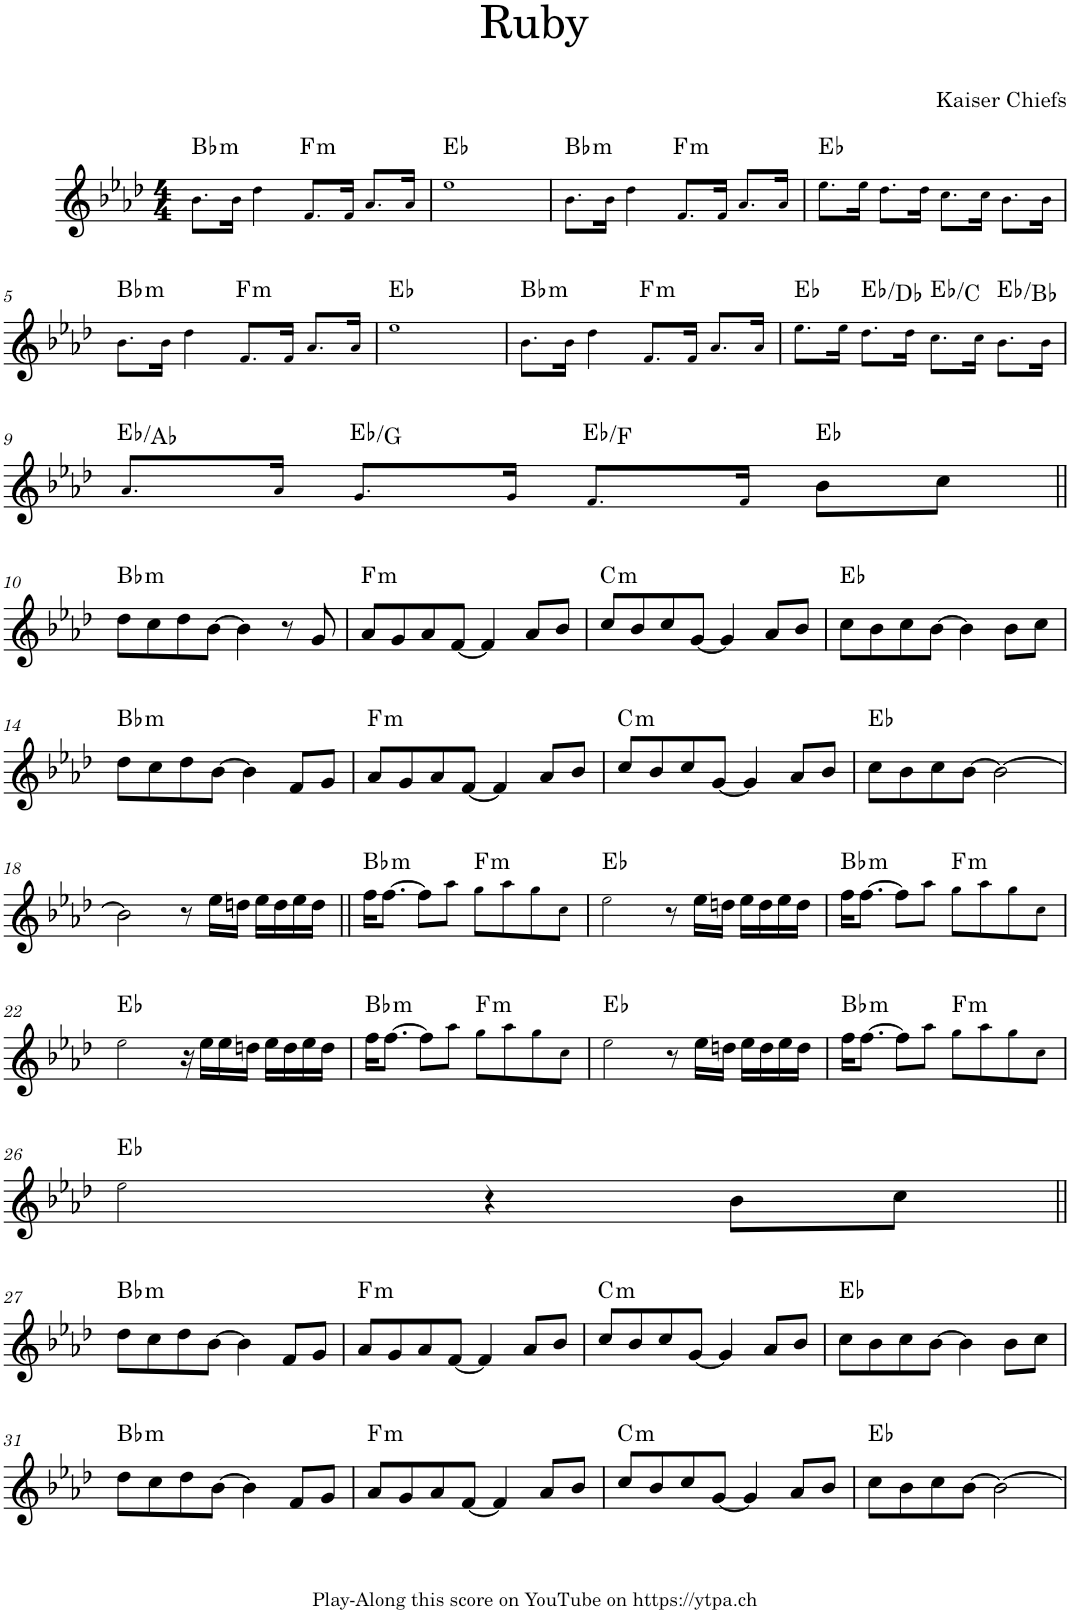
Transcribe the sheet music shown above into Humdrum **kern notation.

**kern	**harte
*part1	*part1
*staff1	*
*I"Piano	*
*I'Pno.	*
*clefG2	*
*k[b-e-a-d-]	*
*M4/4	*
=1	=1
!	!LO:H:kt=m
8.b-!\L	Bb:min
16b-!\Jk	.
4dd-!\	.
!	!LO:H:kt=m
8.f!/L	F:min
16f!/Jk	.
8.a-!/L	.
16a-!/Jk	.
=2	=2
1ee-!	Eb:maj
=3	=3
!	!LO:H:kt=m
8.b-!\L	Bb:min
16b-!\Jk	.
4dd-!\	.
!	!LO:H:kt=m
8.f!/L	F:min
16f!/Jk	.
8.a-!/L	.
16a-!/Jk	.
=4	=4
8.ee-!\L	Eb:maj
16ee-!\Jk	.
8.dd-!\L	.
16dd-!\Jk	.
8.cc!\L	.
16cc!\Jk	.
8.b-!\L	.
16b-!\Jk	.
!!LO:LB:g=z
=5	=5
!	!LO:H:kt=m
8.b-!\L	Bb:min
16b-!\Jk	.
4dd-!\	.
!	!LO:H:kt=m
8.f!/L	F:min
16f!/Jk	.
8.a-!/L	.
16a-!/Jk	.
=6	=6
1ee-!	Eb:maj
=7	=7
!	!LO:H:kt=m
8.b-!\L	Bb:min
16b-!\Jk	.
4dd-!\	.
!	!LO:H:kt=m
8.f!/L	F:min
16f!/Jk	.
8.a-!/L	.
16a-!/Jk	.
=8	=8
8.ee-!\L	Eb:maj
16ee-!\Jk	.
8.dd-!\L	Eb:maj/b7
16dd-!\Jk	.
8.cc!\L	Eb:maj/6
16cc!\Jk	.
8.b-!\L	Eb:maj/5
16b-!\Jk	.
!!LO:LB:g=z
=9	=9
8.a-!/L	Eb:maj/4
16a-!/Jk	.
8.g!/L	Eb:maj/3
16g!/Jk	.
8.f!/L	Eb:maj/2
16f!/Jk	.
8b-\L	Eb:maj
8cc\J	.
!!LO:LB:g=z
=10||	=10||
!	!LO:H:kt=m
8dd-\L	Bb:min
8cc\	.
8dd-\	.
[8b-\J	.
4b-\]	.
8r	.
8g/	.
=11	=11
!	!LO:H:kt=m
8a-/L	F:min
8g/	.
8a-/	.
[8f/J	.
4f/]	.
8a-/L	.
8b-/J	.
=12	=12
!	!LO:H:kt=m
8cc/L	C:min
8b-/	.
8cc/	.
[8g/J	.
4g/]	.
8a-/L	.
8b-/J	.
=13	=13
8cc\L	Eb:maj
8b-\	.
8cc\	.
[8b-\J	.
4b-\]	.
8b-\L	.
8cc\J	.
!!LO:LB:g=z
=14	=14
!	!LO:H:kt=m
8dd-\L	Bb:min
8cc\	.
8dd-\	.
[8b-\J	.
4b-\]	.
8f/L	.
8g/J	.
=15	=15
!	!LO:H:kt=m
8a-/L	F:min
8g/	.
8a-/	.
[8f/J	.
4f/]	.
8a-/L	.
8b-/J	.
=16	=16
!	!LO:H:kt=m
8cc/L	C:min
8b-/	.
8cc/	.
[8g/J	.
4g/]	.
8a-/L	.
8b-/J	.
=17	=17
8cc\L	Eb:maj
8b-\	.
8cc\	.
[8b-\J	.
2b-\_	.
!!LO:LB:g=z
=18	=18
2b-\]	.
8r	.
16ee-\LL	.
16ddn\JJ	.
16ee-\LL	.
16dd\	.
16ee-\	.
16dd\JJ	.
=19||	=19||
!	!LO:H:kt=m
16ff\KL	Bb:min
[8.ff\J	.
8ff\L]	.
8aa-!\J	.
!	!LO:H:kt=m
8gg!\L	F:min
8aa-!\	.
8gg!\	.
8cc!\J	.
=20	=20
2ee-!\	Eb:maj
8r	.
16ee-\LL	.
16ddn\JJ	.
16ee-\LL	.
16dd\	.
16ee-\	.
16dd\JJ	.
=21	=21
!	!LO:H:kt=m
16ff\KL	Bb:min
[8.ff\J	.
8ff\L]	.
8aa-!\J	.
!	!LO:H:kt=m
8gg!\L	F:min
8aa-!\	.
8gg!\	.
8cc!\J	.
!!LO:LB:g=z
=22	=22
2ee-!\	Eb:maj
16r	.
16ee-\LL	.
16ee-\	.
16ddn\JJ	.
16ee-\LL	.
16dd\	.
16ee-\	.
16dd\JJ	.
=23	=23
!	!LO:H:kt=m
16ff\KL	Bb:min
[8.ff\J	.
8ff\L]	.
8aa-!\J	.
!	!LO:H:kt=m
8gg!\L	F:min
8aa-!\	.
8gg!\	.
8cc!\J	.
=24	=24
2ee-!\	Eb:maj
8r	.
16ee-\LL	.
16ddn\JJ	.
16ee-\LL	.
16dd\	.
16ee-\	.
16dd\JJ	.
=25	=25
!	!LO:H:kt=m
16ff\KL	Bb:min
[8.ff\J	.
8ff\L]	.
8aa-!\J	.
!	!LO:H:kt=m
8gg!\L	F:min
8aa-!\	.
8gg!\	.
8cc!\J	.
!!LO:LB:g=z
=26	=26
2ee-!\	Eb:maj
4r	.
8b-\L	.
8cc\J	.
!!LO:LB:g=z
=27||	=27||
!	!LO:H:kt=m
8dd-\L	Bb:min
8cc\	.
8dd-\	.
[8b-\J	.
4b-\]	.
8f/L	.
8g/J	.
=28	=28
!	!LO:H:kt=m
8a-/L	F:min
8g/	.
8a-/	.
[8f/J	.
4f/]	.
8a-/L	.
8b-/J	.
=29	=29
!	!LO:H:kt=m
8cc/L	C:min
8b-/	.
8cc/	.
[8g/J	.
4g/]	.
8a-/L	.
8b-/J	.
=30	=30
8cc\L	Eb:maj
8b-\	.
8cc\	.
[8b-\J	.
4b-\]	.
8b-\L	.
8cc\J	.
!!LO:LB:g=z
=31	=31
!	!LO:H:kt=m
8dd-\L	Bb:min
8cc\	.
8dd-\	.
[8b-\J	.
4b-\]	.
8f/L	.
8g/J	.
=32	=32
!	!LO:H:kt=m
8a-/L	F:min
8g/	.
8a-/	.
[8f/J	.
4f/]	.
8a-/L	.
8b-/J	.
=33	=33
!	!LO:H:kt=m
8cc/L	C:min
8b-/	.
8cc/	.
[8g/J	.
4g/]	.
8a-/L	.
8b-/J	.
=34	=34
8cc\L	Eb:maj
8b-\	.
8cc\	.
[8b-\J	.
2b-\_	.
=	=
*-	*-
